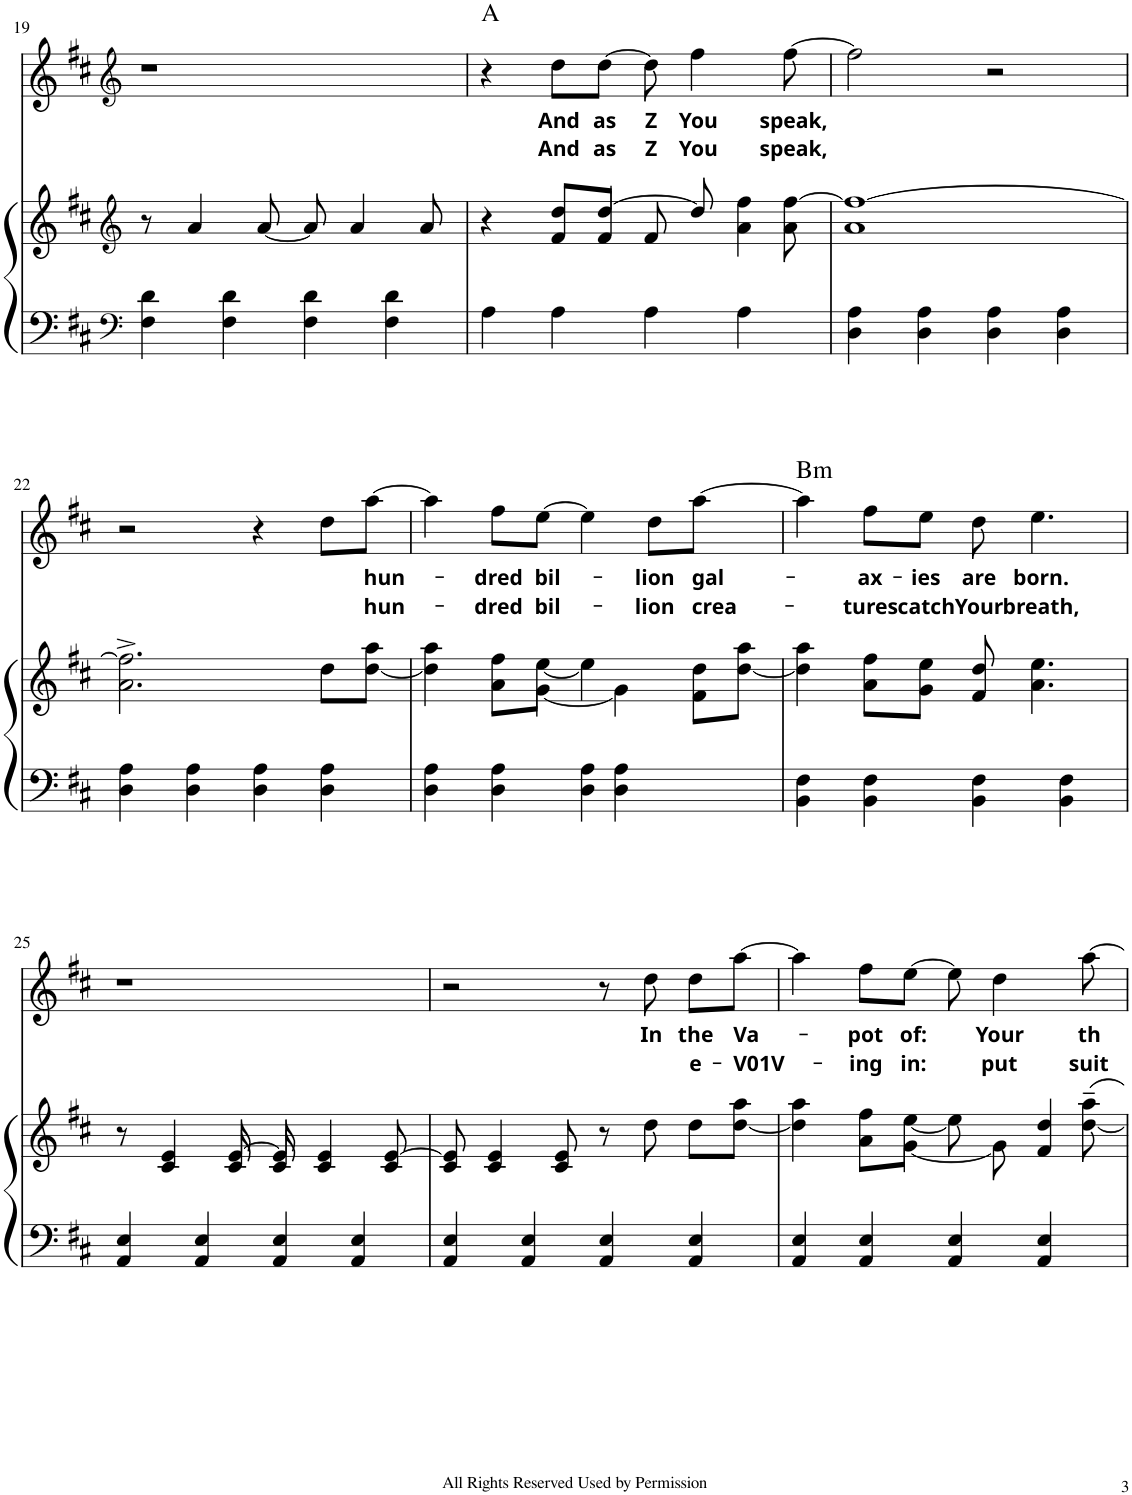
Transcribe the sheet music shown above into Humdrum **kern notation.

**kern	**kern	**kern	**text	**text	**harte
*part2	*part2	*part1	*part1	*part1	*part1
*staff3	*staff2	*staff1	*staff1	*staff1	*
!!LO:PB:g=z
*clefF4	*clefG2	*clefG2	*	*	*
*k[f#c#]	*k[f#c#]	*k[f#c#]	*	*	*
*M4/4	*M4/4	*M4/4	*	*	*
=19	=19	=19	=19	=19	=19
4F#\ 4d\	8r	1r	.	.	.
.	4a/	.	.	.	.
4F#\ 4d\	.	.	.	.	.
.	[8a/	.	.	.	.
4F#\ 4d\	8a/]	.	.	.	.
.	4a/	.	.	.	.
4F#\ 4d\	.	.	.	.	.
.	8a/	.	.	.	.
=20	=20	=20	=20	=20	=20
*^	*^	*	*	*	*
*	*	*	*^	*	*	*	*
2.ryy	4A\	4r	4.ryy	2..ryy	4r	.	.	A:maj
!	!	!	!	!	!	!LO:LY:b	!LO:LY:b	!
.	4A\	8f#/ 8dd/L	.	.	8dd\L	And	And	.
!	!	!	!	!	!	!LO:LY:b	!LO:LY:b	!
.	.	8f#/J	[4dd/	.	[8dd\J	as	as	.
!	!	!	!	!	!	!LO:LY:b	!LO:LY:b	!
.	4A\	8f#/	.	.	8dd\]	Z	Z	.
!	!	!	!	!	!	!LO:LY:b	!LO:LY:b	!
.	.	8ryy	8dd/]	.	4ff#\	You	You	.
4A\	8ryy	4ryy	4a\ 4ff#\	.	.	.	.	.
!	!	!	!	!	!	!LO:LY:b	!LO:LY:b	!
.	8ryy	.	.	8a\ [8ff#\	[8ff#\	speak,	speak,	.
*v	*v	*	*	*	*	*	*	*
*	*	*v	*v	*	*	*	*
=21	=21	=21	=21	=21	=21	=21
4D\ 4A\	1a	1ff#_	2ff#\]	.	.	.
4D\ 4A\	.	.	.	.	.	.
4D\ 4A\	.	.	2r	.	.	.
4D\ 4A\	.	.	.	.	.	.
*	*v	*v	*	*	*	*
!!LO:LB:g=z
=22	=22	=22	=22	=22	=22
4D\ 4A\	2.a\^ 2.ff#\]^	2r	.	.	.
4D\ 4A\	.	.	.	.	.
4D\ 4A\	.	4r	.	.	.
4D\ 4A\	8dd\L	8dd\L	.	.	.
!	!	!	!LO:LY:b	!LO:LY:b	!
.	[8dd\ 8aa\J	[8aa\J	hun-	hun-	.
=23	=23	=23	=23	=23	=23
*^	*^	*	*	*	*
*	*^	*	*^	*	*	*	*
4D\ 4A\	2.ryy	8ryy	2.ryy	4.ryy	4dd\] 4aa\	4aa\]	.	.	.
!	!	!	!	!	!	!	!LO:LY:b	!LO:LY:b	!
*	*v	*v	*	*	*	*	*	*	*
4D\ 4A\	.	.	.	8a\ 8ff#\L	8ff#\L	-dred	-dred	.
!	!	!	!	!	!	!LO:LY:b	!LO:LY:b	!
.	.	.	[4g\	[8ee\J	[8ee\J	bil-	bil-	.
4D\ 4A\	.	.	.	4ee\]	4ee\]	.	.	.
*	*^	*	*	*	*	*	*	*
.	.	4D\ 4A\	.	4g\]	.	.	.	.	.
!	!	!	!	!	!	!	!LO:LY:b	!LO:LY:b	!
8ryy	4ryy	.	4ryy	.	4.ryy	8dd\L	-lion	-lion	.
!	!	!	!	!	!	!	!LO:LY:b	!LO:LY:b	!
4ryy	.	8ryy	.	8f#\ 8dd\L	.	[8aa\J	gal-	crea-	.
.	8ryy	8ryy	8ryy	[8dd\ 8aa\J	.	8ryy	.	.	.
*	*	*	*	*v	*v	*	*	*	*
=24	=24	=24	=24	=24	=24	=24	=24	=24
!	!	!	!	!	!	!	!	!LO:H:kt=m
*v	*v	*v	*	*	*	*	*	*
4BB\ 4F#\	1ryy	4dd\] 4aa\	4aa\]	.	.	B:min
!	!	!	!	!LO:LY:b	!LO:LY:b	!
8ryy	.	8a\ 8ff#\L	8ff#\L	-ax-	-tures	.
!	!	!	!	!LO:LY:b	!LO:LY:b	!
4BB\ 4F#\	.	8g\ 8ee\J	8ee\J	-ies	catch	.
!	!	!	!	!LO:LY:b	!LO:LY:b	!
.	.	8f#/ 8dd/	8dd\	are	Your	.
!	!	!	!	!LO:LY:b	!LO:LY:b	!
4BB\ 4F#\	.	4.a\ 4.ee\	4.ee\	born.	breath,	.
4BB\ 4F#\	.	.	.	.	.	.
.	8ryy	8ryy	8ryy	.	.	.
!!LO:LB:g=z
=25	=25	=25	=25	=25	=25	=25
4AA/ 4E/	8r	4.ryy	1r	.	.	.
.	4c#/ 4e/	.	.	.	.	.
4AA/ 4E/	.	.	.	.	.	.
.	[8e/	8c#/	.	.	.	.
4AA/ 4E/	8e/]	8c#/	.	.	.	.
.	4c#/ 4e/	4.ryy	.	.	.	.
4AA/ 4E/	.	.	.	.	.	.
.	8c#/ [8e/	.	.	.	.	.
*	*v	*v	*	*	*	*
=26	=26	=26	=26	=26	=26
4AA/ 4E/	8c#/ 8e/]	2r	.	.	.
.	4c#/ 4e/	.	.	.	.
4AA/ 4E/	.	.	.	.	.
.	8c#/ 8e/	.	.	.	.
4AA/ 4E/	8r	8r	.	.	.
!	!	!	!LO:LY:b	!	!
.	8dd\	8dd\	In	.	.
!	!	!	!LO:LY:b	!LO:LY:b	!
4AA/ 4E/	8dd\L	8dd\L	the	e-	.
!	!	!	!LO:LY:b	!LO:LY:b	!
.	[8dd\ 8aa\J	[8aa\J	Va-	-V01V-	.
=27	=27	=27	=27	=27	=27
*^	*^	*	*	*	*
*	*	*	*^	*	*	*	*
2.ryy	4AA/ 4E/	4dd\] 4aa\	4.ryy	2..ryy	4aa\]	.	.	.
!	!	!	!	!	!	!LO:LY:b	!LO:LY:b	!
.	4AA/ 4E/	8a\ 8ff#\L	.	.	8ff#\L	-pot	-ing	.
!	!	!	!	!	!	!LO:LY:b	!LO:LY:b	!
.	.	[8ee\J	[4g\	.	[8ee\J	of:	in:	.
.	4AA/ 4E/	8ee\]	.	.	8ee\]	.	.	.
!	!	!	!	!	!	!LO:LY:b	!LO:LY:b	!
.	.	8ryy	8g\]	.	4dd\	Your	put	.
4AA/ 4E/	8ryy	4ryy	4f#/ 4dd/	.	.	.	.	.
!	!	!	!	!	!	!LO:LY:b	!LO:LY:b	!
.	8ryy	.	.	[8dd\~ 8aa\~	[8aa\	th	suit	.
*v	*v	*	*	*	*	*	*	*
*	*v	*v	*v	*	*	*	*
=	=	=	=	=	=
*-	*-	*-	*-	*-	*-
